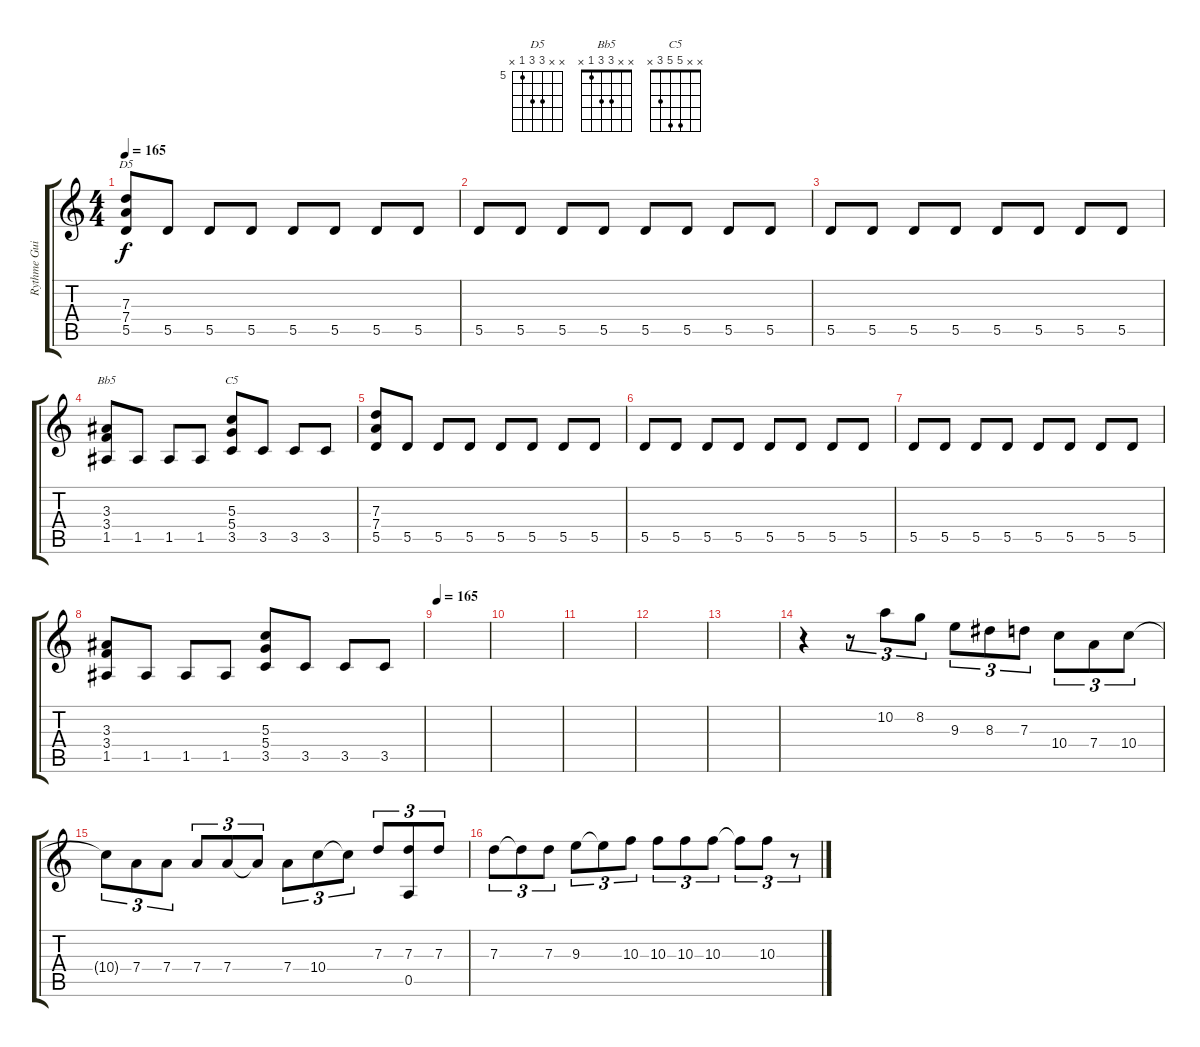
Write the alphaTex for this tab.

\track ("Rythme Guitar" "Rythme Gui") {instrument distortionguitar}
\staff {score tabs}
\tuning (E4 B3 G3 D3 A2 E2) {hide}
\chord ("D5" x x 7 7 5 x) {firstfret 5}
\chord ("Bb5" x x 3 3 1 x)
\chord ("C5" x x 5 5 3 x)
\ts (4 4)
\tempo 165
\clef g2
\ks c
(7.3 7.4 5.5).8{ch "D5" dy f} 5.5.8 5.5.8 5.5.8 5.5.8 5.5.8 5.5.8 5.5.8 |
5.5.8 5.5.8 5.5.8 5.5.8 5.5.8 5.5.8 5.5.8 5.5.8 |
5.5.8 5.5.8 5.5.8 5.5.8 5.5.8 5.5.8 5.5.8 5.5.8 |
(3.3 3.4 1.5).8{ch "Bb5"} 1.5.8 1.5.8 1.5.8 (5.3 5.4 3.5).8{ch "C5"} 3.5.8 3.5.8 3.5.8 |
(7.3 7.4 5.5).8 5.5.8 5.5.8 5.5.8 5.5.8 5.5.8 5.5.8 5.5.8 |
5.5.8 5.5.8 5.5.8 5.5.8 5.5.8 5.5.8 5.5.8 5.5.8 |
5.5.8 5.5.8 5.5.8 5.5.8 5.5.8 5.5.8 5.5.8 5.5.8 |
(3.3 3.4 1.5).8 1.5.8 1.5.8 1.5.8 (5.3 5.4 3.5).8 3.5.8 3.5.8 3.5.8 |
\tempo 165
|
|
|
|
|
r.4 r.8{tu (3 2)} 10.2.8{tu (3 2)} 8.2.8{tu (3 2)} 9.3.8{tu (3 2)} 8.3.8{tu (3 2)} 7.3.8{tu (3 2)} 10.4.8{tu (3 2)} 7.4.8{tu (3 2)} 10.4.8{tu (3 2)} |
10.4{t}.8{tu (3 2)} 7.4.8{tu (3 2)} 7.4.8{tu (3 2)} 7.4.8{tu (3 2)} 7.4.8{tu (3 2)} 7.4{t}.8{tu (3 2)} 7.4.8{tu (3 2)} 10.4.8{tu (3 2)} 10.4{t}.8{tu (3 2)} 7.3.8{tu (3 2)} (7.3 0.5).8{tu (3 2)} 7.3.8{tu (3 2)} |
7.3.8{tu (3 2)} 7.3{t}.8{tu (3 2)} 7.3.8{tu (3 2)} 9.3.8{tu (3 2)} 9.3{t}.8{tu (3 2)} 10.3.8{tu (3 2)} 10.3.8{tu (3 2)} 10.3.8{tu (3 2)} 10.3.8{tu (3 2)} 10.3{t}.8{tu (3 2)} 10.3.8{tu (3 2)} r.8{tu (3 2)}
